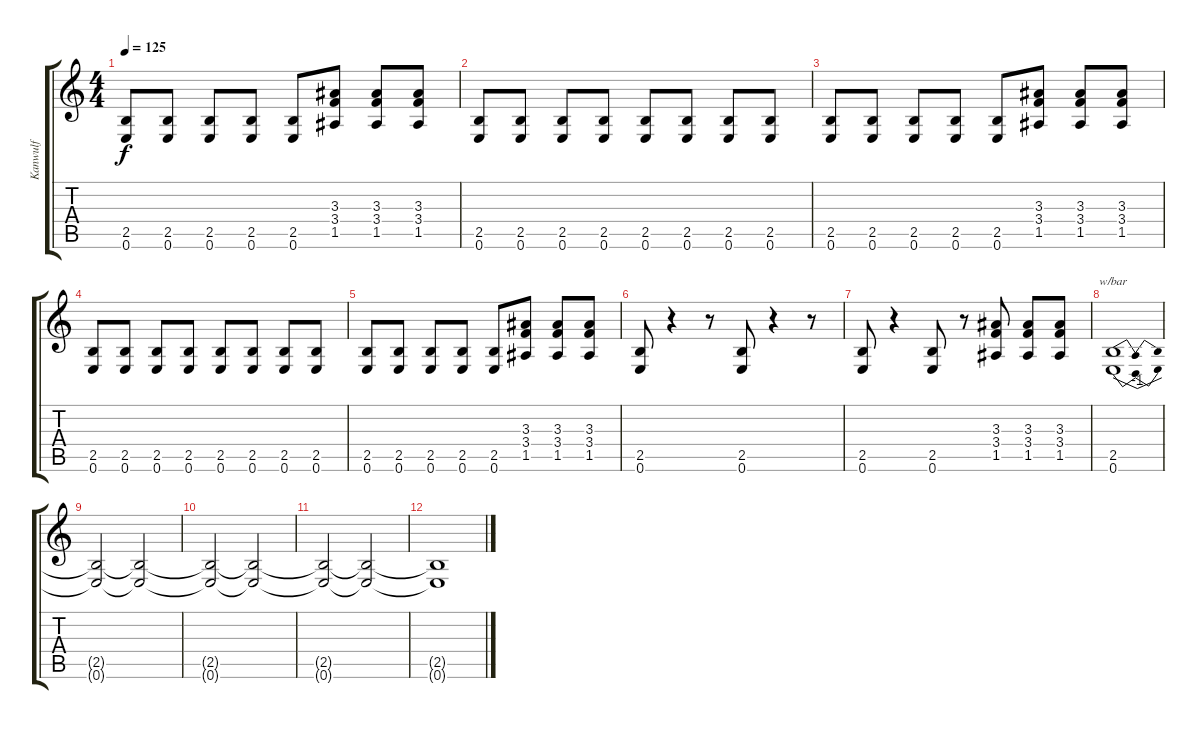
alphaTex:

\track ("Kanwulf" "Kanwulf") {instrument distortionguitar}
\staff {score tabs}
\tuning (E4 B3 G3 D3 A2 E2) {hide}
\ts (4 4)
\tempo 125
\clef g2
\ks c
(2.5 0.6).8{dy f} (2.5 0.6).8 (2.5 0.6).8 (2.5 0.6).8 (2.5 0.6).8 (3.3 3.4 1.5).8 (3.3 3.4 1.5).8 (3.3 3.4 1.5).8 |
(2.5 0.6).8 (2.5 0.6).8 (2.5 0.6).8 (2.5 0.6).8 (2.5 0.6).8 (2.5 0.6).8 (2.5 0.6).8 (2.5 0.6).8 |
(2.5 0.6).8 (2.5 0.6).8 (2.5 0.6).8 (2.5 0.6).8 (2.5 0.6).8 (3.3 3.4 1.5).8 (3.3 3.4 1.5).8 (3.3 3.4 1.5).8 |
(2.5 0.6).8 (2.5 0.6).8 (2.5 0.6).8 (2.5 0.6).8 (2.5 0.6).8 (2.5 0.6).8 (2.5 0.6).8 (2.5 0.6).8 |
(2.5 0.6).8 (2.5 0.6).8 (2.5 0.6).8 (2.5 0.6).8 (2.5 0.6).8 (3.3 3.4 1.5).8 (3.3 3.4 1.5).8 (3.3 3.4 1.5).8 |
(2.5 0.6).8 r.4 r.8 (2.5 0.6).8 r.4 r.8 |
(2.5 0.6).8 r.4 (2.5 0.6).8 r.8 (3.3 3.4 1.5).8 (3.3 3.4 1.5).8 (3.3 3.4 1.5).8 |
(2.5 0.6).1{tbe (dip default 0 0 30 -4 60 0)} |
(2.5{t} 0.6{t}).2{volume 12} (2.5{t} 0.6{t}).2{volume 11} |
(2.5{t} 0.6{t}).2{volume 10} (2.5{t} 0.6{t}).2{volume 8} |
(2.5{t} 0.6{t}).2{volume 7} (2.5{t} 0.6{t}).2{volume 6} |
(2.5{t} 0.6{t}).1
